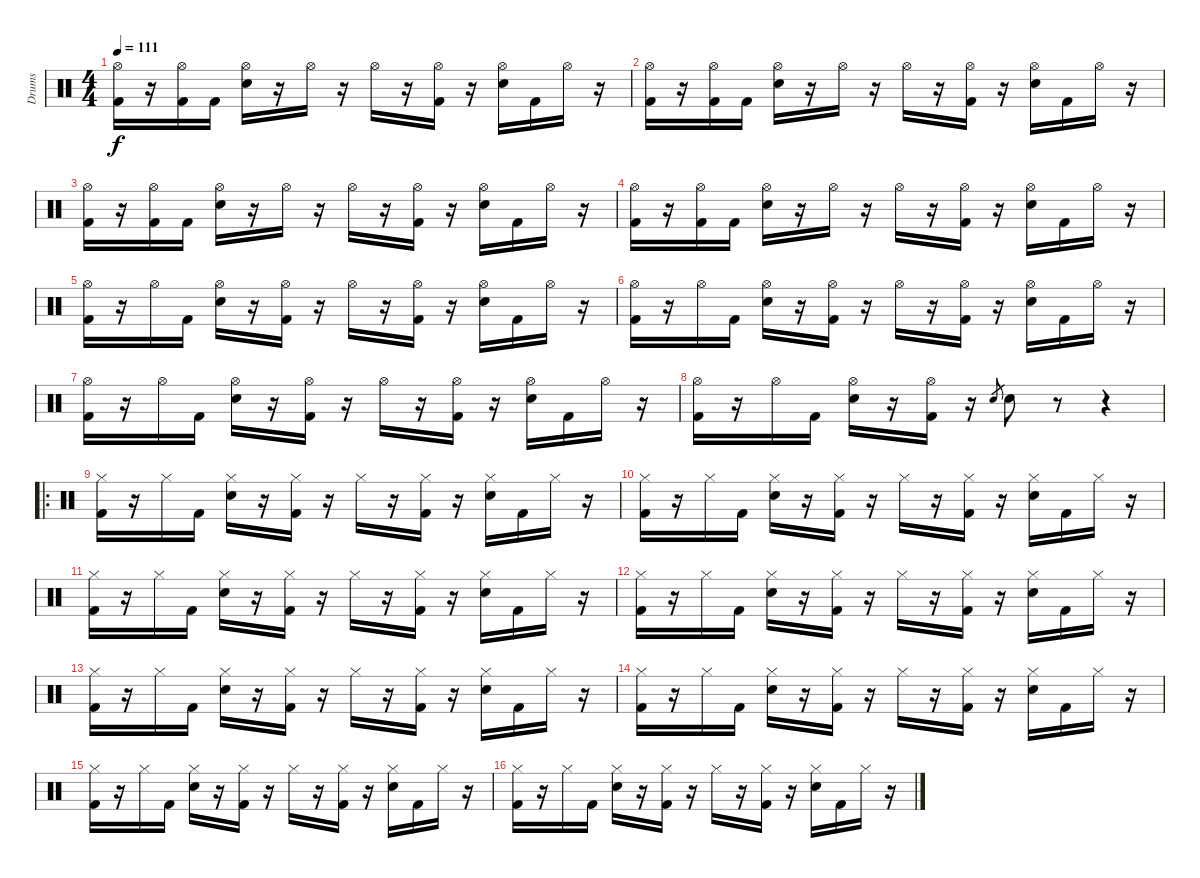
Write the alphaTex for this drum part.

\track ("Drums" "Drums") {instrument percussion}
\staff {score}
\articulation defaults
\ts (4 4)
\tempo 111
\clef neutral
\ks c
("Hi-Hat (open)" "Kick (hit) 2").16{dy f} r.16 ("Hi-Hat (open)" "Kick (hit) 2").16 "Kick (hit) 2".16 ("Hi-Hat (open)" "Snare (hit) 2").16 r.16 "Hi-Hat (open)".16 r.16 "Hi-Hat (open)".16 r.16 ("Hi-Hat (open)" "Kick (hit) 2").16 r.16 ("Hi-Hat (open)" "Snare (hit) 2").16 "Kick (hit) 2".16 "Hi-Hat (open)".16 r.16 |
("Hi-Hat (open)" "Kick (hit) 2").16 r.16 ("Hi-Hat (open)" "Kick (hit) 2").16 "Kick (hit) 2".16 ("Hi-Hat (open)" "Snare (hit) 2").16 r.16 "Hi-Hat (open)".16 r.16 "Hi-Hat (open)".16 r.16 ("Hi-Hat (open)" "Kick (hit) 2").16 r.16 ("Hi-Hat (open)" "Snare (hit) 2").16 "Kick (hit) 2".16 "Hi-Hat (open)".16 r.16 |
("Hi-Hat (open)" "Kick (hit) 2").16 r.16 ("Hi-Hat (open)" "Kick (hit) 2").16 "Kick (hit) 2".16 ("Hi-Hat (open)" "Snare (hit) 2").16 r.16 "Hi-Hat (open)".16 r.16 "Hi-Hat (open)".16 r.16 ("Hi-Hat (open)" "Kick (hit) 2").16 r.16 ("Hi-Hat (open)" "Snare (hit) 2").16 "Kick (hit) 2".16 "Hi-Hat (open)".16 r.16 |
("Hi-Hat (open)" "Kick (hit) 2").16 r.16 ("Hi-Hat (open)" "Kick (hit) 2").16 "Kick (hit) 2".16 ("Hi-Hat (open)" "Snare (hit) 2").16 r.16 "Hi-Hat (open)".16 r.16 "Hi-Hat (open)".16 r.16 ("Hi-Hat (open)" "Kick (hit) 2").16 r.16 ("Hi-Hat (open)" "Snare (hit) 2").16 "Kick (hit) 2".16 "Hi-Hat (open)".16 r.16 |
("Hi-Hat (open)" "Kick (hit) 2").16 r.16 "Hi-Hat (open)".16 "Kick (hit) 2".16 ("Hi-Hat (open)" "Snare (hit) 2").16 r.16 ("Hi-Hat (open)" "Kick (hit) 2").16 r.16 "Hi-Hat (open)".16 r.16 ("Hi-Hat (open)" "Kick (hit) 2").16 r.16 ("Hi-Hat (open)" "Snare (hit) 2").16 "Kick (hit) 2".16 "Hi-Hat (open)".16 r.16 |
("Hi-Hat (open)" "Kick (hit) 2").16 r.16 "Hi-Hat (open)".16 "Kick (hit) 2".16 ("Hi-Hat (open)" "Snare (hit) 2").16 r.16 ("Hi-Hat (open)" "Kick (hit) 2").16 r.16 "Hi-Hat (open)".16 r.16 ("Hi-Hat (open)" "Kick (hit) 2").16 r.16 ("Hi-Hat (open)" "Snare (hit) 2").16 "Kick (hit) 2".16 "Hi-Hat (open)".16 r.16 |
("Hi-Hat (open)" "Kick (hit) 2").16 r.16 "Hi-Hat (open)".16 "Kick (hit) 2".16 ("Hi-Hat (open)" "Snare (hit) 2").16 r.16 ("Hi-Hat (open)" "Kick (hit) 2").16 r.16 "Hi-Hat (open)".16 r.16 ("Hi-Hat (open)" "Kick (hit) 2").16 r.16 ("Hi-Hat (open)" "Snare (hit) 2").16 "Kick (hit) 2".16 "Hi-Hat (open)".16 r.16 |
("Hi-Hat (open)" "Kick (hit) 2").16 r.16 "Hi-Hat (open)".16 "Kick (hit) 2".16 ("Hi-Hat (open)" "Snare (hit) 2").16 r.16 ("Hi-Hat (open)" "Kick (hit) 2").16 r.16 "Snare (hit) 2".8{gr} "Snare (hit) 2".8 r.8 r.4 |
\ro
("Hi-Hat (closed)" "Kick (hit) 2").16 r.16 "Hi-Hat (closed)".16 "Kick (hit) 2".16 ("Hi-Hat (closed)" "Snare (hit) 2").16 r.16 ("Hi-Hat (closed)" "Kick (hit) 2").16 r.16 "Hi-Hat (closed)".16 r.16 ("Hi-Hat (closed)" "Kick (hit) 2").16 r.16 ("Hi-Hat (closed)" "Snare (hit) 2").16 "Kick (hit) 2".16 "Hi-Hat (closed)".16 r.16 |
("Hi-Hat (closed)" "Kick (hit) 2").16 r.16 "Hi-Hat (closed)".16 "Kick (hit) 2".16 ("Hi-Hat (closed)" "Snare (hit) 2").16 r.16 ("Hi-Hat (closed)" "Kick (hit) 2").16 r.16 "Hi-Hat (closed)".16 r.16 ("Hi-Hat (closed)" "Kick (hit) 2").16 r.16 ("Hi-Hat (closed)" "Snare (hit) 2").16 "Kick (hit) 2".16 "Hi-Hat (closed)".16 r.16 |
("Hi-Hat (closed)" "Kick (hit) 2").16 r.16 "Hi-Hat (closed)".16 "Kick (hit) 2".16 ("Hi-Hat (closed)" "Snare (hit) 2").16 r.16 ("Hi-Hat (closed)" "Kick (hit) 2").16 r.16 "Hi-Hat (closed)".16 r.16 ("Hi-Hat (closed)" "Kick (hit) 2").16 r.16 ("Hi-Hat (closed)" "Snare (hit) 2").16 "Kick (hit) 2".16 "Hi-Hat (closed)".16 r.16 |
("Hi-Hat (closed)" "Kick (hit) 2").16 r.16 "Hi-Hat (closed)".16 "Kick (hit) 2".16 ("Hi-Hat (closed)" "Snare (hit) 2").16 r.16 ("Hi-Hat (closed)" "Kick (hit) 2").16 r.16 "Hi-Hat (closed)".16 r.16 ("Hi-Hat (closed)" "Kick (hit) 2").16 r.16 ("Hi-Hat (closed)" "Snare (hit) 2").16 "Kick (hit) 2".16 "Hi-Hat (closed)".16 r.16 |
("Hi-Hat (closed)" "Kick (hit) 2").16 r.16 "Hi-Hat (closed)".16 "Kick (hit) 2".16 ("Hi-Hat (closed)" "Snare (hit) 2").16 r.16 ("Hi-Hat (closed)" "Kick (hit) 2").16 r.16 "Hi-Hat (closed)".16 r.16 ("Hi-Hat (closed)" "Kick (hit) 2").16 r.16 ("Hi-Hat (closed)" "Snare (hit) 2").16 "Kick (hit) 2".16 "Hi-Hat (closed)".16 r.16 |
("Hi-Hat (closed)" "Kick (hit) 2").16 r.16 "Hi-Hat (closed)".16 "Kick (hit) 2".16 ("Hi-Hat (closed)" "Snare (hit) 2").16 r.16 ("Hi-Hat (closed)" "Kick (hit) 2").16 r.16 "Hi-Hat (closed)".16 r.16 ("Hi-Hat (closed)" "Kick (hit) 2").16 r.16 ("Hi-Hat (closed)" "Snare (hit) 2").16 "Kick (hit) 2".16 "Hi-Hat (closed)".16 r.16 |
("Hi-Hat (closed)" "Kick (hit) 2").16 r.16 "Hi-Hat (closed)".16 "Kick (hit) 2".16 ("Hi-Hat (closed)" "Snare (hit) 2").16 r.16 ("Hi-Hat (closed)" "Kick (hit) 2").16 r.16 "Hi-Hat (closed)".16 r.16 ("Hi-Hat (closed)" "Kick (hit) 2").16 r.16 ("Hi-Hat (closed)" "Snare (hit) 2").16 "Kick (hit) 2".16 "Hi-Hat (closed)".16 r.16 |
("Hi-Hat (closed)" "Kick (hit) 2").16 r.16 "Hi-Hat (closed)".16 "Kick (hit) 2".16 ("Hi-Hat (closed)" "Snare (hit) 2").16 r.16 ("Hi-Hat (closed)" "Kick (hit) 2").16 r.16 "Hi-Hat (closed)".16 r.16 ("Hi-Hat (closed)" "Kick (hit) 2").16 r.16 ("Hi-Hat (closed)" "Snare (hit) 2").16 "Kick (hit) 2".16 "Hi-Hat (closed)".16 r.16
